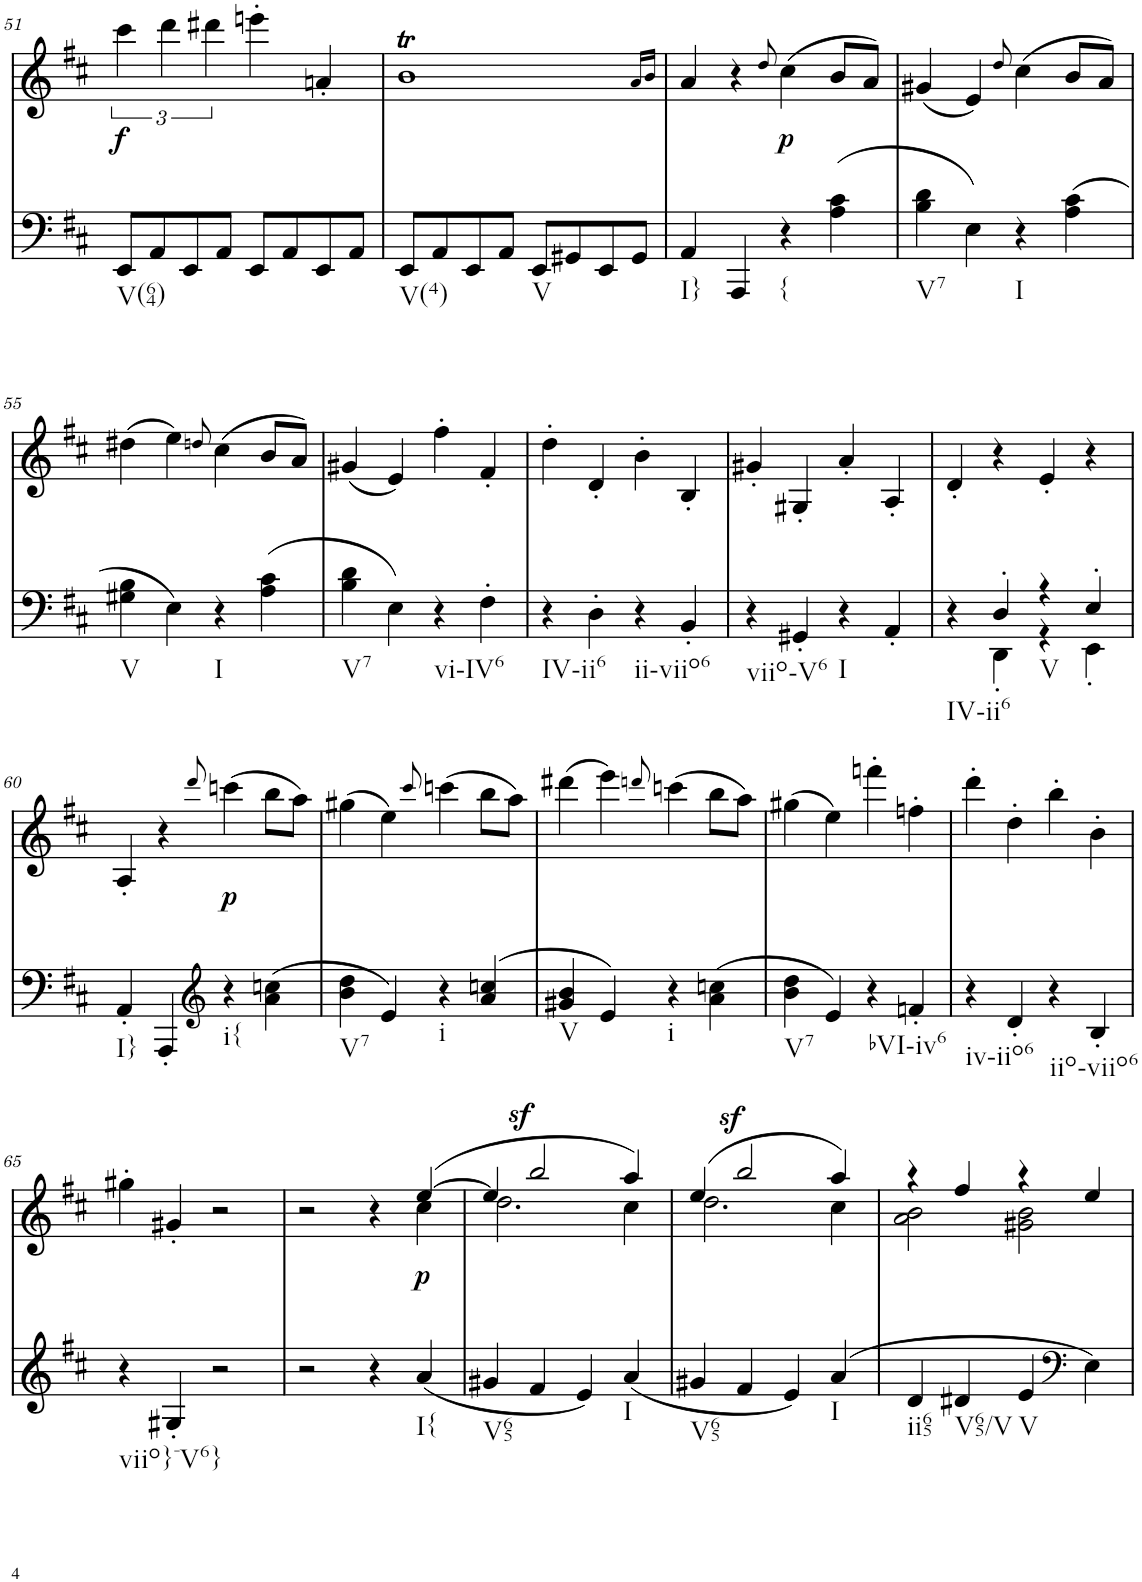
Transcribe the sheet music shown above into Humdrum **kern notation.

**kern	**kern	**text	**dynam
*part2	*part1	*part1	*part1
*staff2	*staff1	*staff1	*staff1
*I"piano	*I"piano	*	*
*I'Pno	*I'Pno	*	*
!!LO:PB:g=z
*clefF4	*clefG2	*	*
*k[f#c#]	*k[f#c#]	*	*
*D:	*D:	*	*
*M4/4	*M4/4	*	*
=51	=51	=51	=51
!LO:TX:b:t=V(64)	!	!	!
!	!	!LO:LY:b	!LO:DY:b
8EE/L	6ccc#\	f	f
8AA/	.	.	.
.	6ddd\	.	.
8EE/	.	.	.
.	6ddd#X\	.	.
8AA/J	.	.	.
8EE/L	4eeen'\	.	.
8AA/	.	.	.
8EE/	4an'/	.	.
8AA/J	.	.	.
=52	=52	=52	=52
!LO:TX:b:t=V(4)	!	!	!
8EE/L	1bT	.	.
8AA/	.	.	.
8EE/	.	.	.
8AA/J	.	.	.
!LO:TX:b:t=V	!	!	!
8EE/L	.	.	.
8GG#X/	.	.	.
8EE/	.	.	.
8GG#/J	.	.	.
.	16qa/LL	.	.
.	16qb/JJ	.	.
=53	=53	=53	=53
!LO:TX:b:t=I}	!	!	!
4AA/	4a/	.	.
4AAA/	4r	.	.
.	8qdd/	.	.
!LO:TX:b:t={	!	!	!
!	!	!LO:LY:b	!LO:DY:b
4r	(4cc#\	p	p
(4A\ 4c#\	8b/L	.	.
.	8a/J)	.	.
=54	=54	=54	=54
!LO:TX:b:t=V7	!	!	!
4B\ 4d\	(4g#X/	.	.
4E\)	4e/)	.	.
.	8qdd/	.	.
!LO:TX:b:t=I	!	!	!
4r	(4cc#\	.	.
(4A\ 4c#\	8b/L	.	.
.	8a/J)	.	.
!!LO:LB:g=z
=55	=55	=55	=55
!LO:TX:b:t=V	!	!	!
4G#X\ 4B\	(4dd#X\	.	.
4E\)	4ee\)	.	.
.	8qddn/	.	.
!LO:TX:b:t=I	!	!	!
4r	(4cc#\	.	.
(4A\ 4c#\	8b/L	.	.
.	8a/J)	.	.
=56	=56	=56	=56
!LO:TX:b:t=V7	!	!	!
4B\ 4d\	(4g#X/	.	.
4E\)	4e/)	.	.
!LO:TX:b:t=vi-IV6	!	!	!
4r	4ff#'\	.	.
4F#'\	4f#'/	.	.
=57	=57	=57	=57
!LO:TX:b:t=IV-ii6	!	!	!
4r	4dd'\	.	.
4D'\	4d'/	.	.
!LO:TX:b:t=ii-viio6	!	!	!
4r	4b'\	.	.
4BB'/	4B'/	.	.
=58	=58	=58	=58
!LO:TX:b:t=viio-V6	!	!	!
4r	4g#X'/	.	.
4GG#X'/	4G#X'/	.	.
!LO:TX:b:t=I	!	!	!
4r	4a'/	.	.
4AA'/	4A'/	.	.
=59	=59	=59	=59
*^	*	*	*
!LO:TX:b:t=IV-ii6	!	!	!	!
4r	4ryy	4d'/	.	.
4D'/	4DD'\	4r	.	.
!LO:TX:b:t=V	!	!	!	!
4r	4r	4e'/	.	.
4E'/	4EE'\	4r	.	.
!!LO:LB:g=z
=60	=60	=60	=60	=60
!LO:TX:b:t=I}	!	!	!	!
*v	*v	*	*	*
4AA'/	4A'/	.	.
4AAA'/	4r	.	.
*clefG2	*	*	*
.	8qddd/	.	.
!LO:TX:b:t=i{	!	!	!
!	!	!	!LO:DY:b
4r	(4cccn\	.	p
(4a\ 4ccn\	8bb\L	.	.
.	8aa\J)	.	.
=61	=61	=61	=61
!LO:TX:b:t=V7	!	!	!
4b\ 4dd\	(4gg#X\	.	.
4e/)	4ee\)	.	.
.	8qccc#/	.	.
!LO:TX:b:t=i	!	!	!
4r	(4cccn\	.	.
(>4a/ 4ccn/	8bb\L	.	.
.	8aa\J)	.	.
=62	=62	=62	=62
!LO:TX:b:t=V	!	!	!
4g#X/ 4b/	(4ddd#X\	.	.
4e/)	4eee\)	.	.
.	8qdddn/	.	.
!LO:TX:b:t=i	!	!	!
4r	(4cccn\	.	.
(4a\ 4ccn\	8bb\L	.	.
.	8aa\J)	.	.
=63	=63	=63	=63
!LO:TX:b:t=V7	!	!	!
4b\ 4dd\	(4gg#X\	.	.
4e/)	4ee\)	.	.
!LO:TX:b:t=bVI-iv6	!	!	!
4r	4fffn'\	.	.
4fn'/	4ffn'\	.	.
=64	=64	=64	=64
!LO:TX:b:t=iv-iio6	!	!	!
4r	4ddd'\	.	.
4d'/	4dd'\	.	.
!LO:TX:b:t=iio-viio6	!	!	!
4r	4bb'\	.	.
4B'/	4b'\	.	.
!!LO:LB:g=z
=65	=65	=65	=65
!LO:TX:b:t=viio}-V6}	!	!	!
4r	4gg#X'\	.	.
4G#X'/	4g#X'/	.	.
2r	2r	.	.
=66	=66	=66	=66
*	*^	*	*
2r	2r	2.ryy	.	.
4r	4r	.	.	.
!LO:TX:b:t=I{	!	!	!	!
!	!	!	!	!LO:DY:b
(4a/	([4ee/	4cc#\	.	p
=67	=67	=67	=67	=67
!LO:TX:b:t=V65	!	!	!	!
4g#X/	4ee/]	2.dd\	.	.
!	!	!	!	!LO:DY:a
4f#/	2bb/	.	.	sf
4e/)	.	.	.	.
!LO:TX:b:t=I	!	!	!	!
(4a/	4aa/)	4cc#\	.	.
=68	=68	=68	=68	=68
!LO:TX:b:t=V65	!	!	!	!
4g#X/	(4ee/	2.dd\	.	.
!	!	!	!	!LO:DY:a
4f#/	2bb/	.	.	sf
4e/)	.	.	.	.
!LO:TX:b:t=I	!	!	!	!
(>4a/	4aa/)	4cc#\	.	.
=69	=69	=69	=69	=69
!LO:TX:b:t=ii65	!	!	!	!
4d/	4r	2a\ 2b\	.	.
!LO:TX:b:t=V65/V	!	!	!	!
4d#X/	4ff#/	.	.	.
!LO:TX:b:t=V	!	!	!	!
4e/	4r	2g#X\ 2b\	.	.
*clefF4	*	*	*	*
4E\)	4ee/	.	.	.
*	*v	*v	*	*
=	=	=	=
*-	*-	*-	*-
